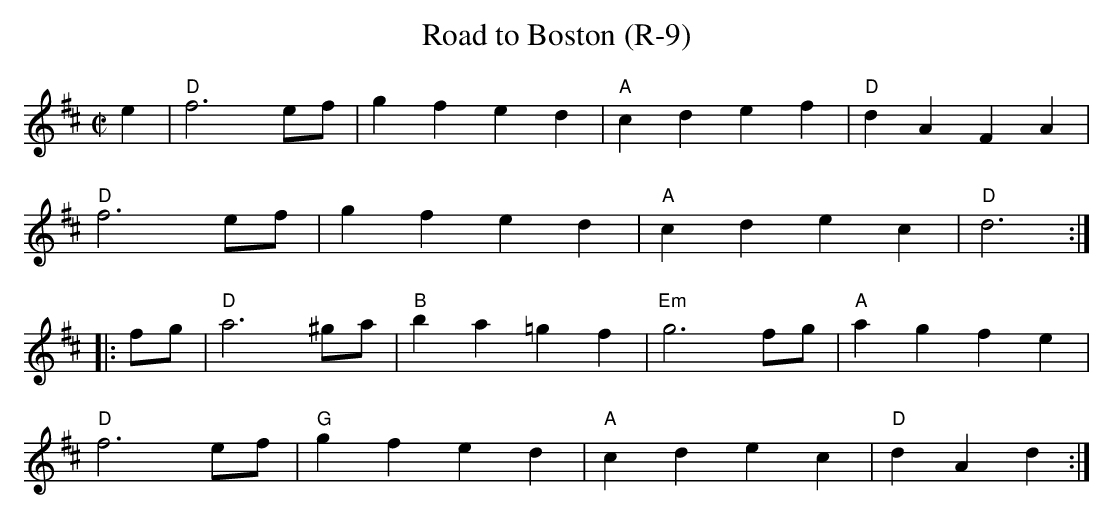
X:1
T: Road to Boston (R-9)
M: C|
K: D
e2| "D"f6 ef| g2f2 e2d2| "A"c2d2 e2f2| "D"d2A2 F2A2|
    "D"f6 ef| g2f2 e2d2| "A"c2d2 e2c2| "D"d6 :|
|:fg| "D"a6 ^ga| "B"b2a2 =g2f2| "Em"g6 fg| "A"a2g2 f2e2|
    "D"f6 ef| "G"g2f2 e2d2| "A"c2d2 e2c2| "D"d2A2 d2 :|


$SmallLMargin
